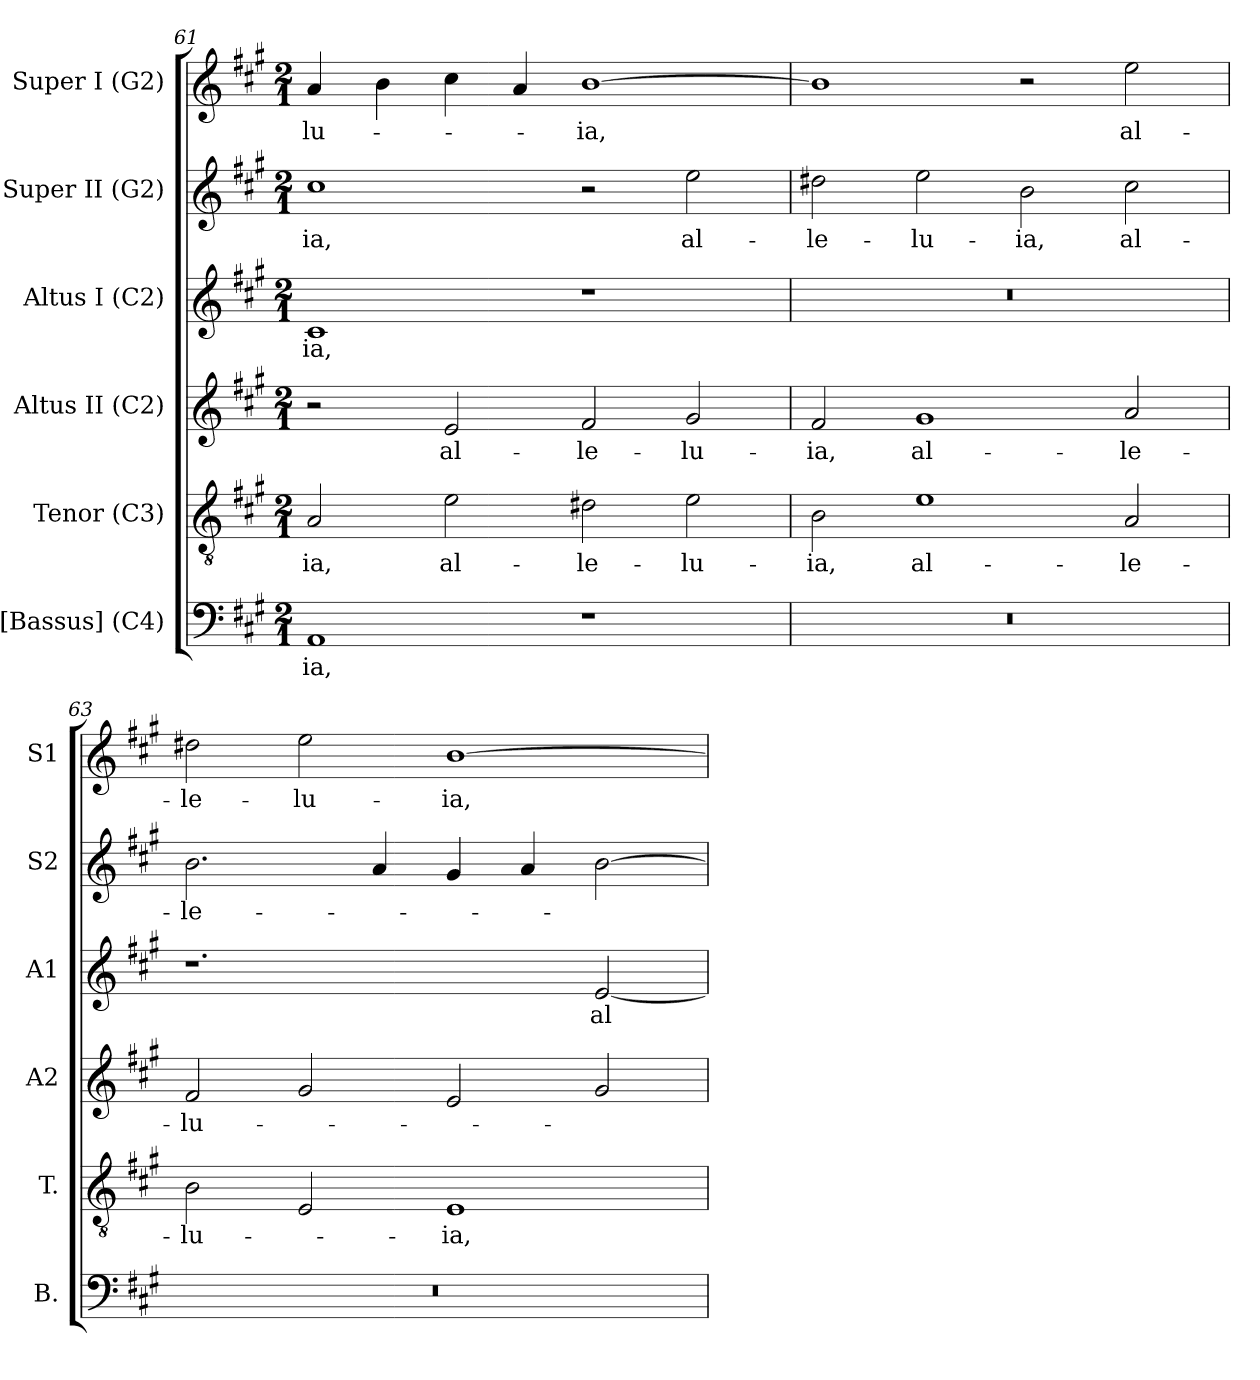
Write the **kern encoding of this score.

**kern	**text	**kern	**text	**kern	**text	**kern	**text	**kern	**text	**kern	**text
*part6	*part6	*part5	*part5	*part4	*part4	*part3	*part3	*part2	*part2	*part1	*part1
*staff6	*staff6	*staff5	*staff5	*staff4	*staff4	*staff3	*staff3	*staff2	*staff2	*staff1	*staff1
*I"[Bassus] (C4)	*	*I"Tenor (C3)	*	*I"Altus II (C2)	*	*I"Altus I (C2)	*	*I"Super II (G2)	*	*I"Super I (G2)	*
*I'B.	*	*I'T.	*	*I'A2	*	*I'A1	*	*I'S2	*	*I'S1	*
*clefF4	*	*clefGv2	*	*clefG2	*	*clefG2	*	*clefG2	*	*clefG2	*
*	*	*ITrd7c12	*	*	*	*	*	*	*	*	*
*k[f#c#g#]	*	*k[f#c#g#]	*	*k[f#c#g#]	*	*k[f#c#g#]	*	*k[f#c#g#]	*	*k[f#c#g#]	*
*A:	*	*A:	*	*A:	*	*A:	*	*A:	*	*A:	*
*M2/1	*	*M2/1	*	*M2/1	*	*M2/1	*	*M2/1	*	*M2/1	*
=61	=61	=61	=61	=61	=61	=61	=61	=61	=61	=61	=61
!	!LO:LY:b:color=#000000	!	!	!	!	!	!	!	!	!	!
!	!	!	!LO:LY:b:color=#000000	!	!	!	!	!	!	!	!
!	!	!	!	!	!	!	!LO:LY:b:color=#000000	!	!	!	!
!	!	!	!	!	!	!	!	!	!LO:LY:b:color=#000000	!	!
!	!	!	!	!	!	!	!	!	!	!	!LO:LY:b:color=#000000
1AAi	-ia,	2AAi/	-ia,	2r	.	1c#i	-ia,	1cc#i	-ia,	4ai/	-lu-
.	.	.	.	.	.	.	.	.	.	4bi\	.
!	!	!	!LO:LY:b:color=#000000	!	!	!	!	!	!	!	!
!	!	!	!	!	!LO:LY:b:color=#000000	!	!	!	!	!	!
.	.	2Ei\	al-	2ei/	al-	.	.	.	.	4cc#i\	.
.	.	.	.	.	.	.	.	.	.	4ai/	.
!	!	!	!LO:LY:b:color=#000000	!	!	!	!	!	!	!	!
!	!	!	!	!	!LO:LY:b:color=#000000	!	!	!	!	!	!
!	!	!	!	!	!	!	!	!	!	!	!LO:LY:b:color=#000000
1r	.	2D#Xi\	-le-	2f#i/	-le-	1r	.	2r	.	[1bi	-ia,
!	!	!	!LO:LY:b:color=#000000	!	!	!	!	!	!	!	!
!	!	!	!	!	!LO:LY:b:color=#000000	!	!	!	!	!	!
!	!	!	!	!	!	!	!	!	!LO:LY:b:color=#000000	!	!
.	.	2Ei\	-lu-	2g#i/	-lu-	.	.	2eei\	al-	.	.
=62	=62	=62	=62	=62	=62	=62	=62	=62	=62	=62	=62
!LO:N:vis=1	!	!	!	!	!	!	!	!	!	!	!
!	!	!	!LO:LY:b:color=#000000	!	!	!	!	!	!	!	!
!	!	!	!	!	!LO:LY:b:color=#000000	!LO:N:vis=1	!	!	!	!	!
!	!	!	!	!	!	!	!	!	!LO:LY:b:color=#000000	!	!
0r	.	2BBi\	-ia,	2f#i/	-ia,	0r	.	2dd#Xi\	-le-	1bi]	.
!	!	!	!LO:LY:b:color=#000000	!	!	!	!	!	!	!	!
!	!	!	!	!	!LO:LY:b:color=#000000	!	!	!	!	!	!
!	!	!	!	!	!	!	!	!	!LO:LY:b:color=#000000	!	!
.	.	1Ei	al-	1g#i	al-	.	.	2eei\	-lu-	.	.
!	!	!	!	!	!	!	!	!	!LO:LY:b:color=#000000	!	!
.	.	.	.	.	.	.	.	2bi\	-ia,	2r	.
!	!	!	!LO:LY:b:color=#000000	!	!	!	!	!	!	!	!
!	!	!	!	!	!LO:LY:b:color=#000000	!	!	!	!	!	!
!	!	!	!	!	!	!	!	!	!LO:LY:b:color=#000000	!	!
!	!	!	!	!	!	!	!	!	!	!	!LO:LY:b:color=#000000
.	.	2AAi/	-le-	2ai/	-le-	.	.	2cc#i\	al-	2eei\	al-
=63	=63	=63	=63	=63	=63	=63	=63	=63	=63	=63	=63
!LO:N:vis=1	!	!	!	!	!	!	!	!	!	!	!
!	!	!	!LO:LY:b:color=#000000	!	!	!	!	!	!	!	!
!	!	!	!	!	!LO:LY:b:color=#000000	!	!	!	!	!	!
!	!	!	!	!	!	!	!	!	!LO:LY:b:color=#000000	!	!
!	!	!	!	!	!	!	!	!	!	!	!LO:LY:b:color=#000000
0r	.	2BBi\	-lu-	2f#i/	-lu-	1.r	.	2.bi\	-le-	2dd#Xi\	-le-
!	!	!	!	!	!	!	!	!	!	!	!LO:LY:b:color=#000000
.	.	2EEi/	.	2g#i/	.	.	.	.	.	2eei\	-lu-
.	.	.	.	.	.	.	.	4ai/	.	.	.
!	!	!	!LO:LY:b:color=#000000	!	!	!	!	!	!	!	!
!	!	!	!	!	!	!	!	!	!	!	!LO:LY:b:color=#000000
.	.	1EEi	-ia,	2ei/	.	.	.	4g#i/	.	[1bi	-ia,
.	.	.	.	.	.	.	.	4ai/	.	.	.
!	!	!	!	!	!	!	!LO:LY:b:color=#000000	!	!	!	!
.	.	.	.	2g#i/	.	[2ei/	al-	[2bi\	.	.	.
=	=	=	=	=	=	=	=	=	=	=	=
*-	*-	*-	*-	*-	*-	*-	*-	*-	*-	*-	*-
